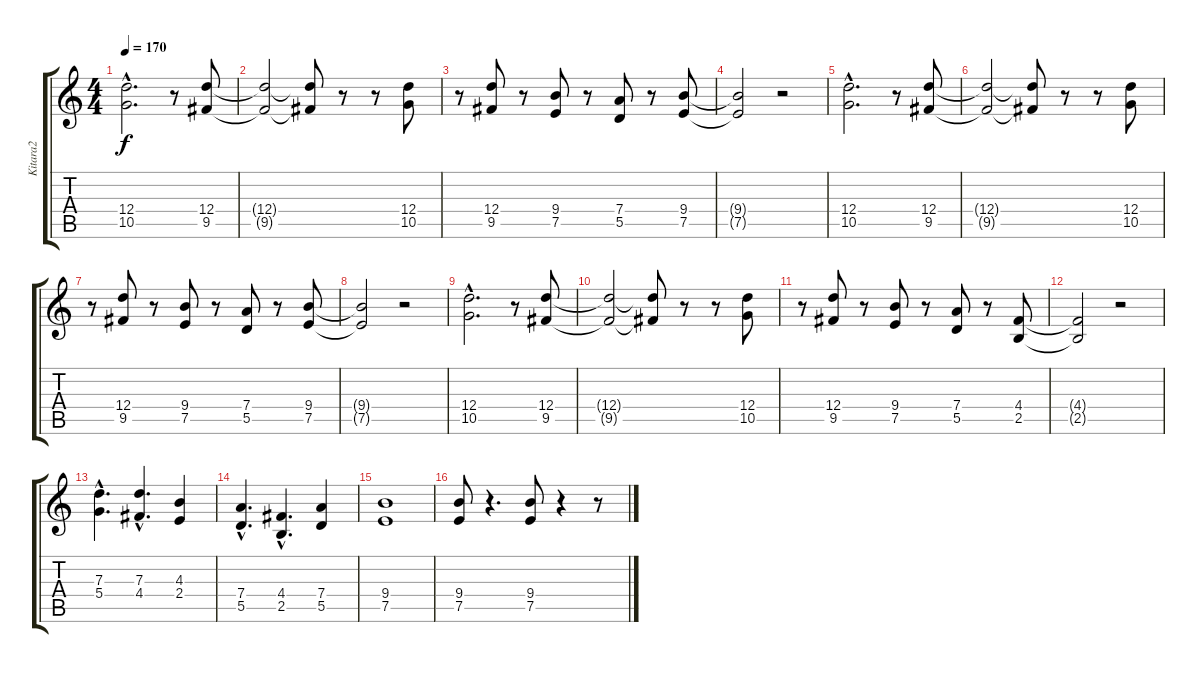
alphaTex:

\track ("Kitara2" "Kitara2") {instrument distortionguitar}
\staff {score tabs}
\tuning (E4 B3 G3 D3 A2 E2) {hide}
\ts (4 4)
\tempo 170
\clef g2
\ks c
(12.4{hac} 10.5{hac}).2{d dy f} r.8 (12.4 9.5).8 |
(12.4{t} 9.5{t}).2 (12.4{t} 9.5{t}).8 r.8 r.8 (12.4 10.5).8 |
r.8 (12.4 9.5).8 r.8 (9.4 7.5).8 r.8 (7.4 5.5).8 r.8 (9.4 7.5).8 |
(9.4{t} 7.5{t}).2 r.2 |
(12.4{hac} 10.5{hac}).2{d} r.8 (12.4 9.5).8 |
(12.4{t} 9.5{t}).2 (12.4{t} 9.5{t}).8 r.8 r.8 (12.4 10.5).8 |
r.8 (12.4 9.5).8 r.8 (9.4 7.5).8 r.8 (7.4 5.5).8 r.8 (9.4 7.5).8 |
(9.4{t} 7.5{t}).2 r.2 |
(12.4{hac} 10.5{hac}).2{d} r.8 (12.4 9.5).8 |
(12.4{t} 9.5{t}).2 (12.4{t} 9.5{t}).8 r.8 r.8 (12.4 10.5).8 |
r.8 (12.4 9.5).8 r.8 (9.4 7.5).8 r.8 (7.4 5.5).8 r.8 (4.4 2.5).8 |
(4.4{t} 2.5{t}).2 r.2 |
(7.3{hac} 5.4{hac}).4{d} (7.3{hac} 4.4{hac}).4{d} (4.3 2.4).4 |
(7.4{hac} 5.5{hac}).4{d} (4.4{hac} 2.5{hac}).4{d} (7.4 5.5).4 |
(9.4 7.5).1 |
(9.4 7.5).8 r.4{d} (9.4 7.5).8 r.4 r.8
